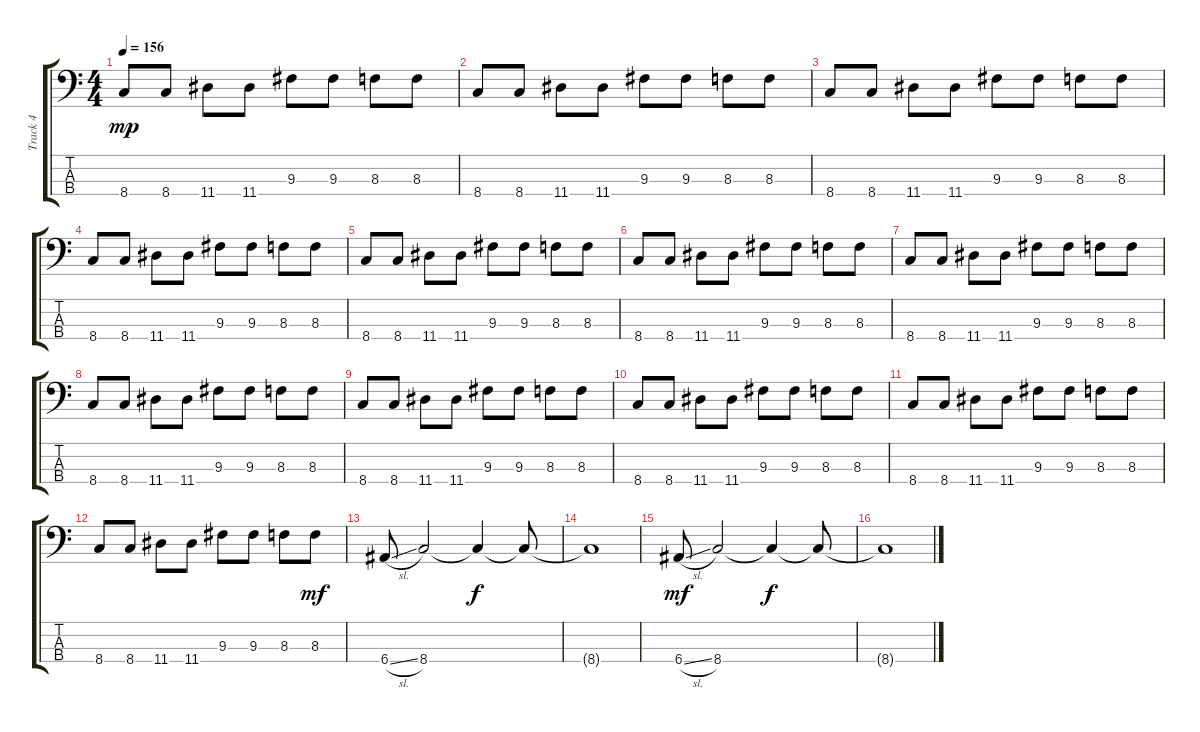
\track ("Track 4" "Track 4") {instrument electricbassfinger}
\staff {score tabs}
\tuning (G2 D2 A1 E1) {hide}
\ts (4 4)
\tempo 156
\clef f4
\ks c
8.4.8{dy mp} 8.4.8 11.4.8 11.4.8 9.3.8 9.3.8 8.3.8 8.3.8 |
8.4.8 8.4.8 11.4.8 11.4.8 9.3.8 9.3.8 8.3.8 8.3.8 |
8.4.8 8.4.8 11.4.8 11.4.8 9.3.8 9.3.8 8.3.8 8.3.8 |
8.4.8 8.4.8 11.4.8 11.4.8 9.3.8 9.3.8 8.3.8 8.3.8 |
8.4.8 8.4.8 11.4.8 11.4.8 9.3.8 9.3.8 8.3.8 8.3.8 |
8.4.8 8.4.8 11.4.8 11.4.8 9.3.8 9.3.8 8.3.8 8.3.8 |
8.4.8 8.4.8 11.4.8 11.4.8 9.3.8 9.3.8 8.3.8 8.3.8 |
8.4.8 8.4.8 11.4.8 11.4.8 9.3.8 9.3.8 8.3.8 8.3.8 |
8.4.8 8.4.8 11.4.8 11.4.8 9.3.8 9.3.8 8.3.8 8.3.8 |
8.4.8 8.4.8 11.4.8 11.4.8 9.3.8 9.3.8 8.3.8 8.3.8 |
8.4.8 8.4.8 11.4.8 11.4.8 9.3.8 9.3.8 8.3.8 8.3.8 |
8.4.8 8.4.8 11.4.8 11.4.8 9.3.8 9.3.8 8.3.8 8.3.8{dy mf} |
6.4{sl}.8 8.4.2 8.4{t}.4{dy f} 8.4{t}.8 |
8.4{t}.1 |
6.4{sl}.8{dy mf} 8.4.2 8.4{t}.4{dy f} 8.4{t}.8 |
8.4{t}.1
